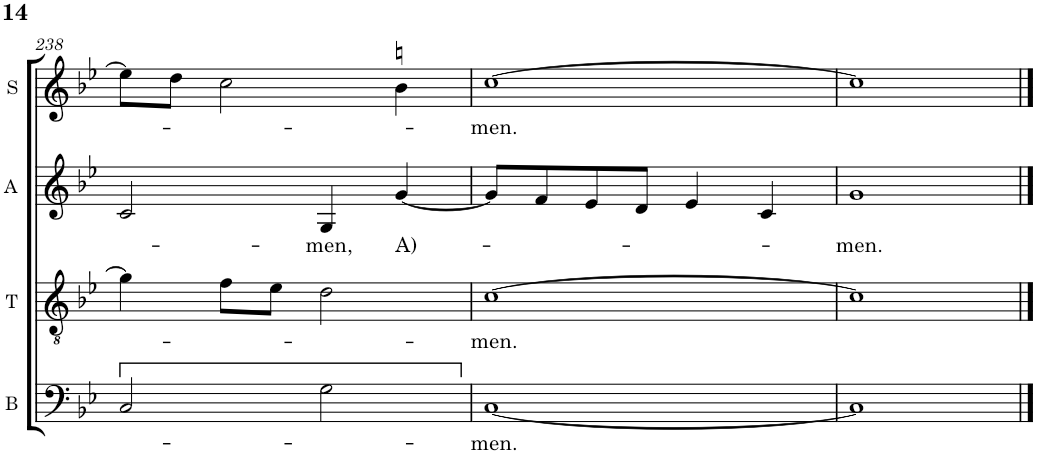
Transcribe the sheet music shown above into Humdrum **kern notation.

**kern	**text	**kern	**text	**kern	**text	**kern	**text
*part4	*part4	*part3	*part3	*part2	*part2	*part1	*part1
*staff4	*staff4	*staff3	*staff3	*staff2	*staff2	*staff1	*staff1
*I"B	*	*I"T	*	*I"A	*	*I"S	*
*I'B	*	*I'T	*	*I'A	*	*I'S	*
!!LO:PB:g=z
*clefF4	*	*clefGv2	*	*clefG2	*	*clefG2	*
*	*	*	*	*	*	*Trd4c7	*
*k[b-e-]	*	*k[b-e-]	*	*k[b-e-]	*	*k[b-e-]	*
*B-:	*	*B-:	*	*B-:	*	*B-:	*
*M2/2	*	*M2/2	*	*M2/2	*	*M2/2	*
*met(c|)	*	*met(c|)	*	*met(c|)	*	*met(c|)	*
=238	=238	=238	=238	=238	=238	=238	=238
2C/	.	4g\]	.	2c/	.	8ee-\L]	.
.	.	.	.	.	.	8dd\J	.
.	.	8f\L	.	.	.	2cc\	.
.	.	8e-\J	.	.	.	.	.
!	!	!	!	!	!LO:LY:b	!	!
2G\	.	2d\	.	4G/	-men,	.	.
!	!	!	!	!	!LO:LY:b	!	!
.	.	.	.	[4g/	A)-	4bn\	.
=239	=239	=239	=239	=239	=239	=239	=239
!	!LO:LY:b	!	!LO:LY:b	!	!	!	!LO:LY:b
[1C	-men.	[1c	-men.	8g/L]	.	[1cc	-men.
.	.	.	.	8f/	.	.	.
.	.	.	.	8e-/	.	.	.
.	.	.	.	8d/J	.	.	.
.	.	.	.	4e-/	.	.	.
.	.	.	.	4c/	.	.	.
=240	=240	=240	=240	=240	=240	=240	=240
!	!	!	!	!	!LO:LY:b	!	!
1C]	.	1c]	.	1g	-men.	1cc]	.
==	==	==	==	==	==	==	==
*-	*-	*-	*-	*-	*-	*-	*-
